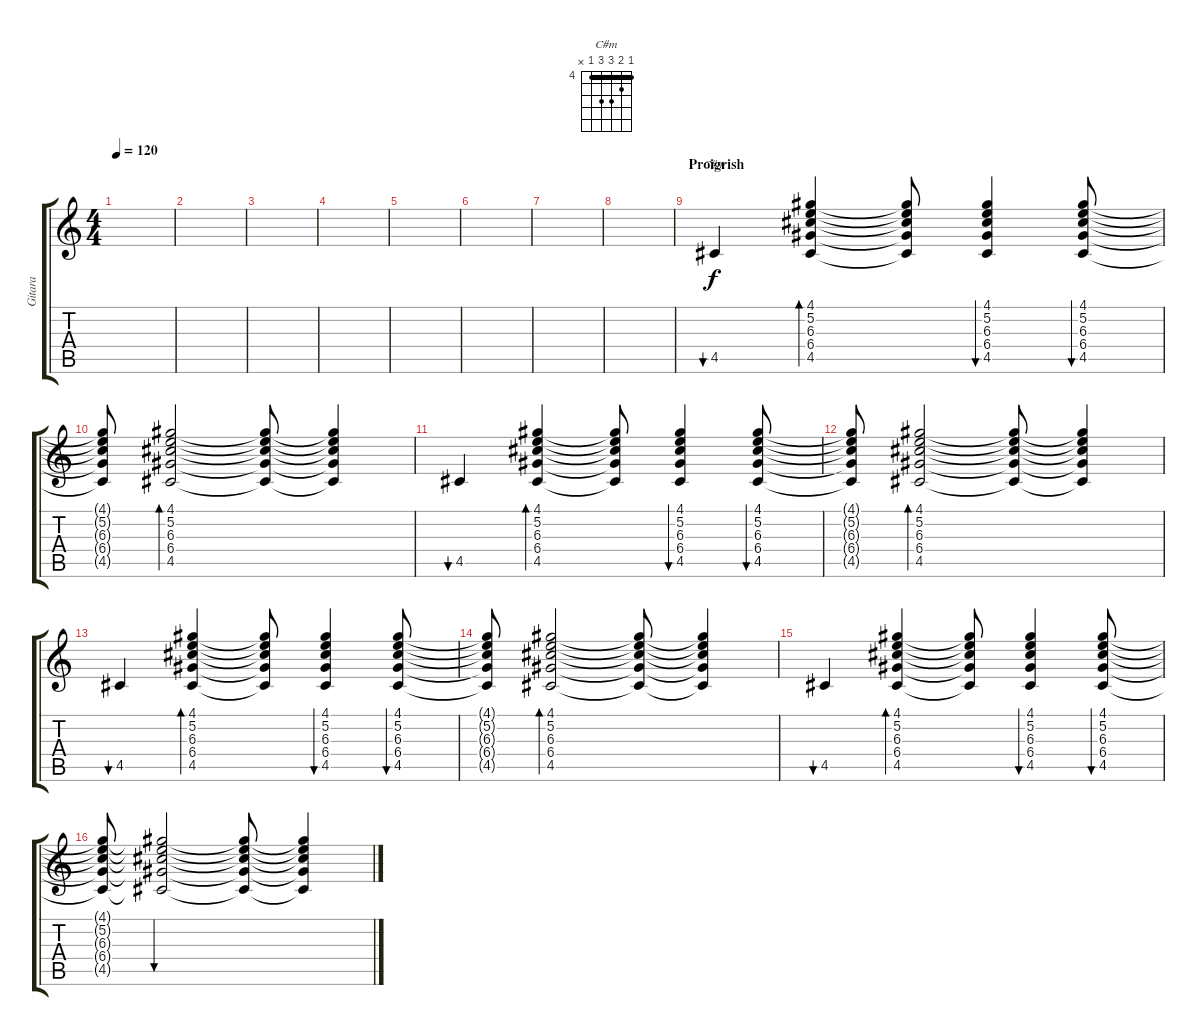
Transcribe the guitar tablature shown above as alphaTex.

\track ("Gitara" "Gitara") {instrument electricguitarjazz}
\staff {score tabs}
\tuning (E4 B3 G3 D3 A2 E2) {hide}
\chord ("C#m" 4 5 6 6 4 x) {firstfret 4 barre 4}
\ts (4 4)
\tempo 120
\clef g2
\ks c
|
|
|
|
|
|
|
|
\section ("" "Proigrish")
4.5.4{bu 120 ch "C#m"} (4.1 5.2 6.3 6.4 4.5).4{bd 120} (4.1{t} 5.2{t} 6.3{t} 6.4{t} 4.5{t}).8 (4.1 5.2 6.3 6.4 4.5).4{bu 60} (4.1 5.2 6.3 6.4 4.5).8{bu 60} |
(4.1{t} 5.2{t} 6.3{t} 6.4{t} 4.5{t}).8 (4.1 5.2 6.3 6.4 4.5).2{bd 60} (4.1{t} 5.2{t} 6.3{t} 6.4{t} 4.5{t}).8 (4.1{t} 5.2{t} 6.3{t} 6.4{t} 4.5{t}).4 |
4.5.4{bu 120} (4.1 5.2 6.3 6.4 4.5).4{bd 120} (4.1{t} 5.2{t} 6.3{t} 6.4{t} 4.5{t}).8 (4.1 5.2 6.3 6.4 4.5).4{bu 60} (4.1 5.2 6.3 6.4 4.5).8{bu 60} |
(4.1{t} 5.2{t} 6.3{t} 6.4{t} 4.5{t}).8 (4.1 5.2 6.3 6.4 4.5).2{bd 60} (4.1{t} 5.2{t} 6.3{t} 6.4{t} 4.5{t}).8 (4.1{t} 5.2{t} 6.3{t} 6.4{t} 4.5{t}).4 |
4.5.4{bu 120} (4.1 5.2 6.3 6.4 4.5).4{bd 120} (4.1{t} 5.2{t} 6.3{t} 6.4{t} 4.5{t}).8 (4.1 5.2 6.3 6.4 4.5).4{bu 60} (4.1 5.2 6.3 6.4 4.5).8{bu 60} |
(4.1{t} 5.2{t} 6.3{t} 6.4{t} 4.5{t}).8 (4.1 5.2 6.3 6.4 4.5).2{bd 60} (4.1{t} 5.2{t} 6.3{t} 6.4{t} 4.5{t}).8 (4.1{t} 5.2{t} 6.3{t} 6.4{t} 4.5{t}).4 |
4.5.4{bu 120} (4.1 5.2 6.3 6.4 4.5).4{bd 120} (4.1{t} 5.2{t} 6.3{t} 6.4{t} 4.5{t}).8 (4.1 5.2 6.3 6.4 4.5).4{bu 60} (4.1 5.2 6.3 6.4 4.5).8{bu 60} |
(4.1{t} 5.2{t} 6.3{t} 6.4{t} 4.5{t}).8 (4.1{t} 5.2{t} 6.3{t} 6.4{t} 4.5{t}).2{bu 60} (4.1{t} 5.2{t} 6.3{t} 6.4{t} 4.5{t}).8 (4.1{t} 5.2{t} 6.3{t} 6.4{t} 4.5{t}).4
